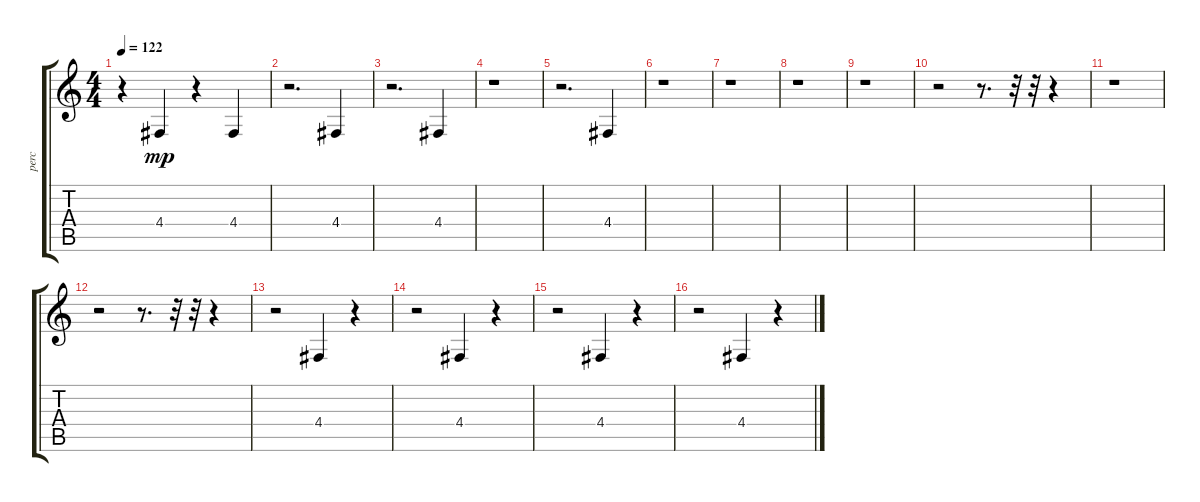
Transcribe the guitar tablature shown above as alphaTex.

\track ("perc" "perc") {instrument acousticgrandpiano}
\staff {score tabs}
\tuning (E4 B3 G3 D3 A2 E2) {hide}
\ts (4 4)
\tempo 122
\clef g2
\ks c
r.4{dy f} 4.4.4{dy mp} r.4 4.4.4 |
r.2{d} 4.4.4 |
r.2{d} 4.4.4 |
r.1 |
r.2{d} 4.4.4 |
r.1 |
r.1 |
r.1 |
r.1 |
r.2 r.8{d} r.32 r.32 r.4 |
r.1 |
r.2 r.8{d} r.32 r.32 r.4 |
r.2 4.4.4 r.4 |
r.2 4.4.4 r.4 |
r.2 4.4.4 r.4 |
r.2 4.4.4 r.4
